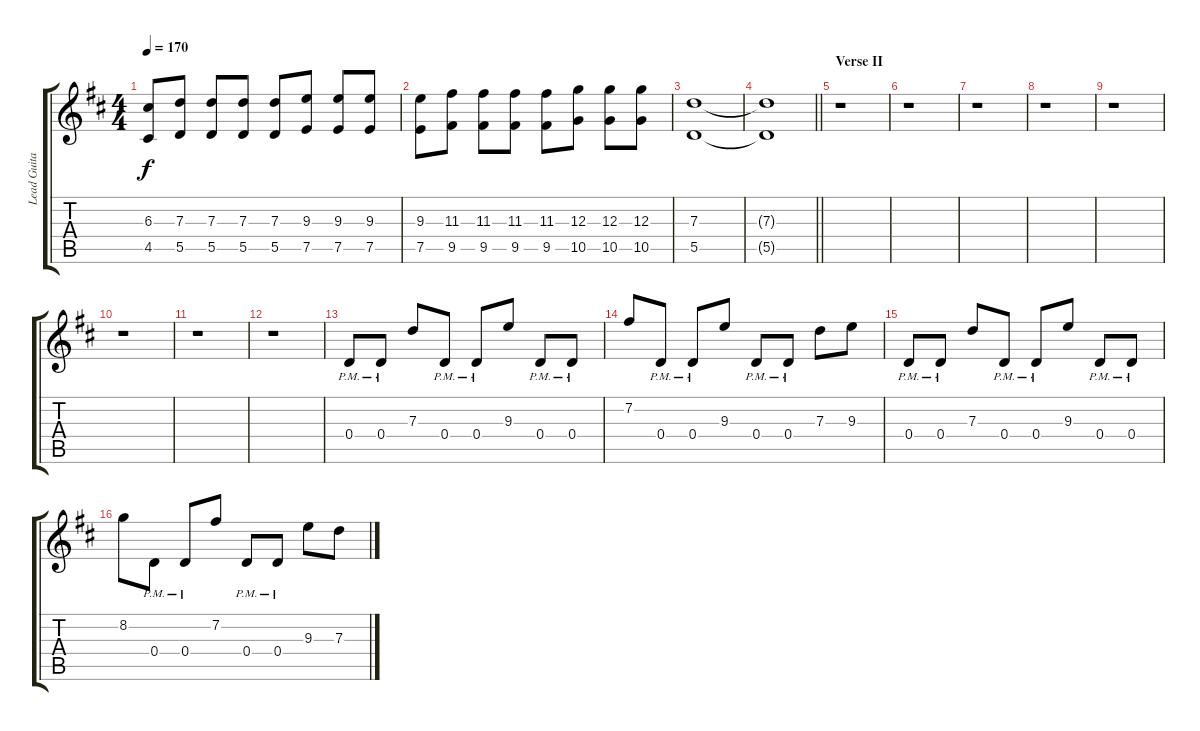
\track ("Lead Guitar" "Lead Guita") {instrument distortionguitar}
\staff {score tabs}
\tuning (E4 B3 G3 D3 A2 E2) {hide}
\ts (4 4)
\tempo 170
\clef g2
\ks d
(6.3 4.5).8{dy f} (7.3 5.5).8 (7.3 5.5).8 (7.3 5.5).8 (7.3 5.5).8 (9.3 7.5).8 (9.3 7.5).8 (9.3 7.5).8 |
(9.3 7.5).8 (11.3 9.5).8 (11.3 9.5).8 (11.3 9.5).8 (11.3 9.5).8 (12.3 10.5).8 (12.3 10.5).8 (12.3 10.5).8 |
(7.3 5.5).1 |
\barLineRight lightlight
(7.3{t} 5.5{t}).1 |
\section ("" "Verse II")
r.1 |
r.1 |
r.1 |
r.1 |
r.1 |
r.1 |
r.1 |
r.1 |
0.4{pm}.8 0.4{pm}.8 7.3.8 0.4{pm}.8 0.4{pm}.8 9.3.8 0.4{pm}.8 0.4{pm}.8 |
7.2.8 0.4{pm}.8 0.4{pm}.8 9.3.8 0.4{pm}.8 0.4{pm}.8 7.3.8 9.3.8 |
0.4{pm}.8 0.4{pm}.8 7.3.8 0.4{pm}.8 0.4{pm}.8 9.3.8 0.4{pm}.8 0.4{pm}.8 |
8.2.8 0.4{pm}.8 0.4{pm}.8 7.2.8 0.4{pm}.8 0.4{pm}.8 9.3.8 7.3.8
